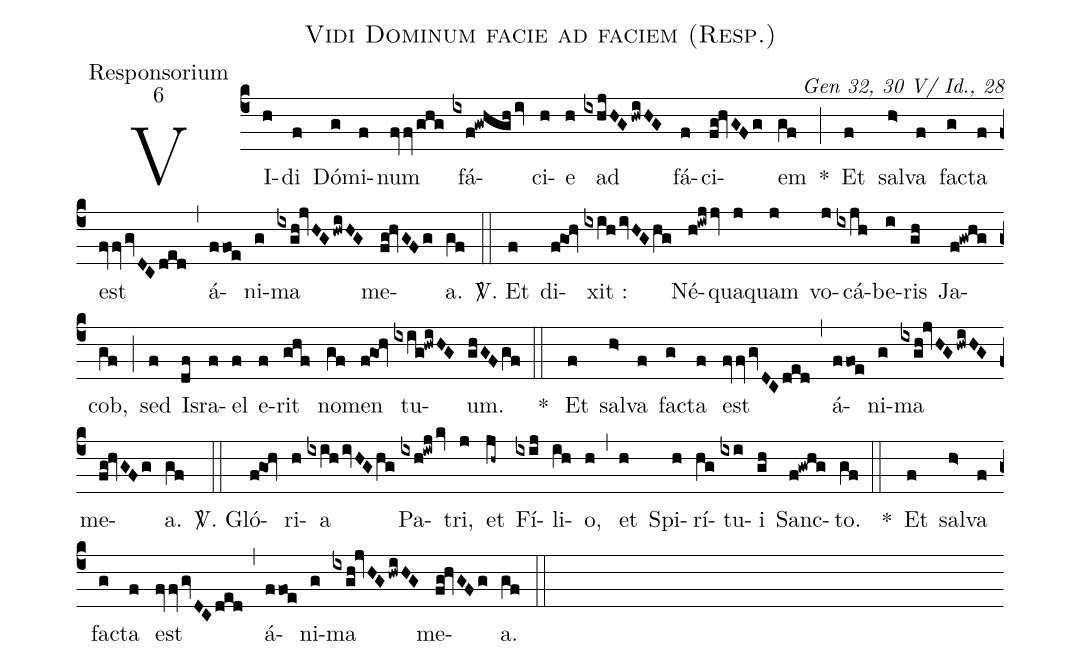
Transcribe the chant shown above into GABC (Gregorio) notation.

name:Vidi Dominum facie ad faciem (Resp.);
office-part:Responsorium;
mode:6;
commentary:Gen 32, 30 V/ Id., 28;
%%
(c4)VI(h)di(f) Dó(g)mi(f)num(fvfvghg) fá(ixf!gwhgh/iv)ci(h)e(h) ad(ixhjHG/hwiHG) fá(f)ci(fg!hvGFg)em(gf) *(;) Et(f) sal(h>)va(f) fac(g)ta(f) est(fvfvgvDCded) (,) á(ffoe)ni(g)ma(ixgh!jvHG/hwiHG) me(fg!hvGFg)a.(gf) (::)

<sp>V/</sp>. Et(f) di(f!goh)xit :(ixih/ivHGhg) Né(h!iwj/jv)qua(j)quam(j) vo(j)cá(ixjh)be(i)ris(gh) Ja(f!gwhg)cob,(gf) (;) sed(f) Is(df)ra(f)el(f) e(f)rit(ghf) no(gf)men(f!goh) tu(ixig!hwiHG)um.(ghGFgf) (::)
*() Et(f) sal(h>)va(f) fac(g)ta(f) est(fvfvgvDCded) (,) á(ffoe)ni(g)ma(ixgh!jvHG/hwiHG) me(fg!hvGFg)a.(gf) (::)

<sp>V/</sp>. Gló(f!goh)ri(h)a(ixih/ivHGhg) Pa(ixh!iwj/kv)tri,(j) et(jh~) Fí(ixij)li(ih)o,(h) (,) et(h) Spi(h)rí(hg)tu(ixi)i(gh) Sanc(f!gwhg)to.(gf) (::)
*() Et(f) sal(h>)va(f) fac(g)ta(f) est(fvfvgvDCded) (,) á(ffoe)ni(g)ma(ixgh!jvHG/hwiHG) me(fg!hvGFg)a.(gf) (::)
